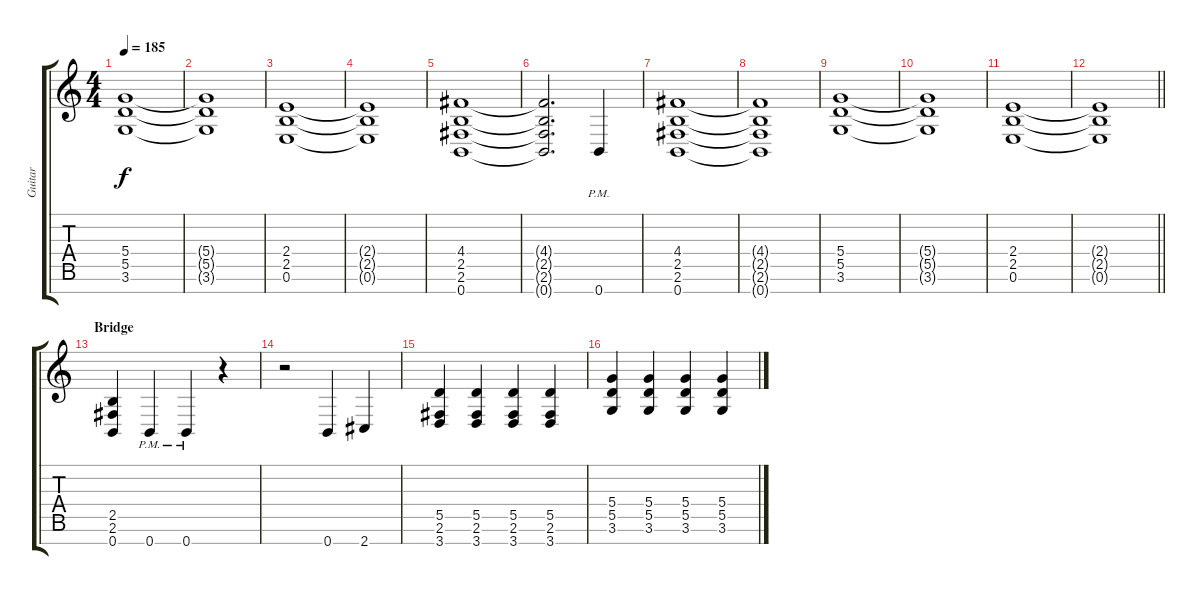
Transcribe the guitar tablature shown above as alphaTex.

\track ("Guitar" "Guitar") {instrument distortionguitar}
\staff {score tabs}
\tuning (E4 B3 G3 D3 A2 E2 B1) {hide}
\ts (4 4)
\tempo 185
\clef g2
\ks c
(5.4 5.5 3.6).1{dy f} |
(5.4{t} 5.5{t} 3.6{t}).1 |
(2.4 2.5 0.6).1 |
(2.4{t} 2.5{t} 0.6{t}).1 |
(4.4 2.5 2.6 0.7).1 |
(4.4{t} 2.5{t} 2.6{t} 0.7{t}).2{d} 0.7{pm}.4 |
(4.4 2.5 2.6 0.7).1 |
(4.4{t} 2.5{t} 2.6{t} 0.7{t}).1 |
(5.4 5.5 3.6).1 |
(5.4{t} 5.5{t} 3.6{t}).1 |
(2.4 2.5 0.6).1 |
\barLineRight lightlight
(2.4{t} 2.5{t} 0.6{t}).1 |
\section ("" "Bridge")
(2.5 2.6 0.7).4{balance 16} 0.7{pm}.4 0.7{pm}.4 r.4 |
r.2 0.7.4 2.7.4 |
(5.5 2.6 3.7).4 (5.5 2.6 3.7).4 (5.5 2.6 3.7).4 (5.5 2.6 3.7).4 |
(5.4 5.5 3.6).4 (5.4 5.5 3.6).4 (5.4 5.5 3.6).4 (5.4 5.5 3.6).4
